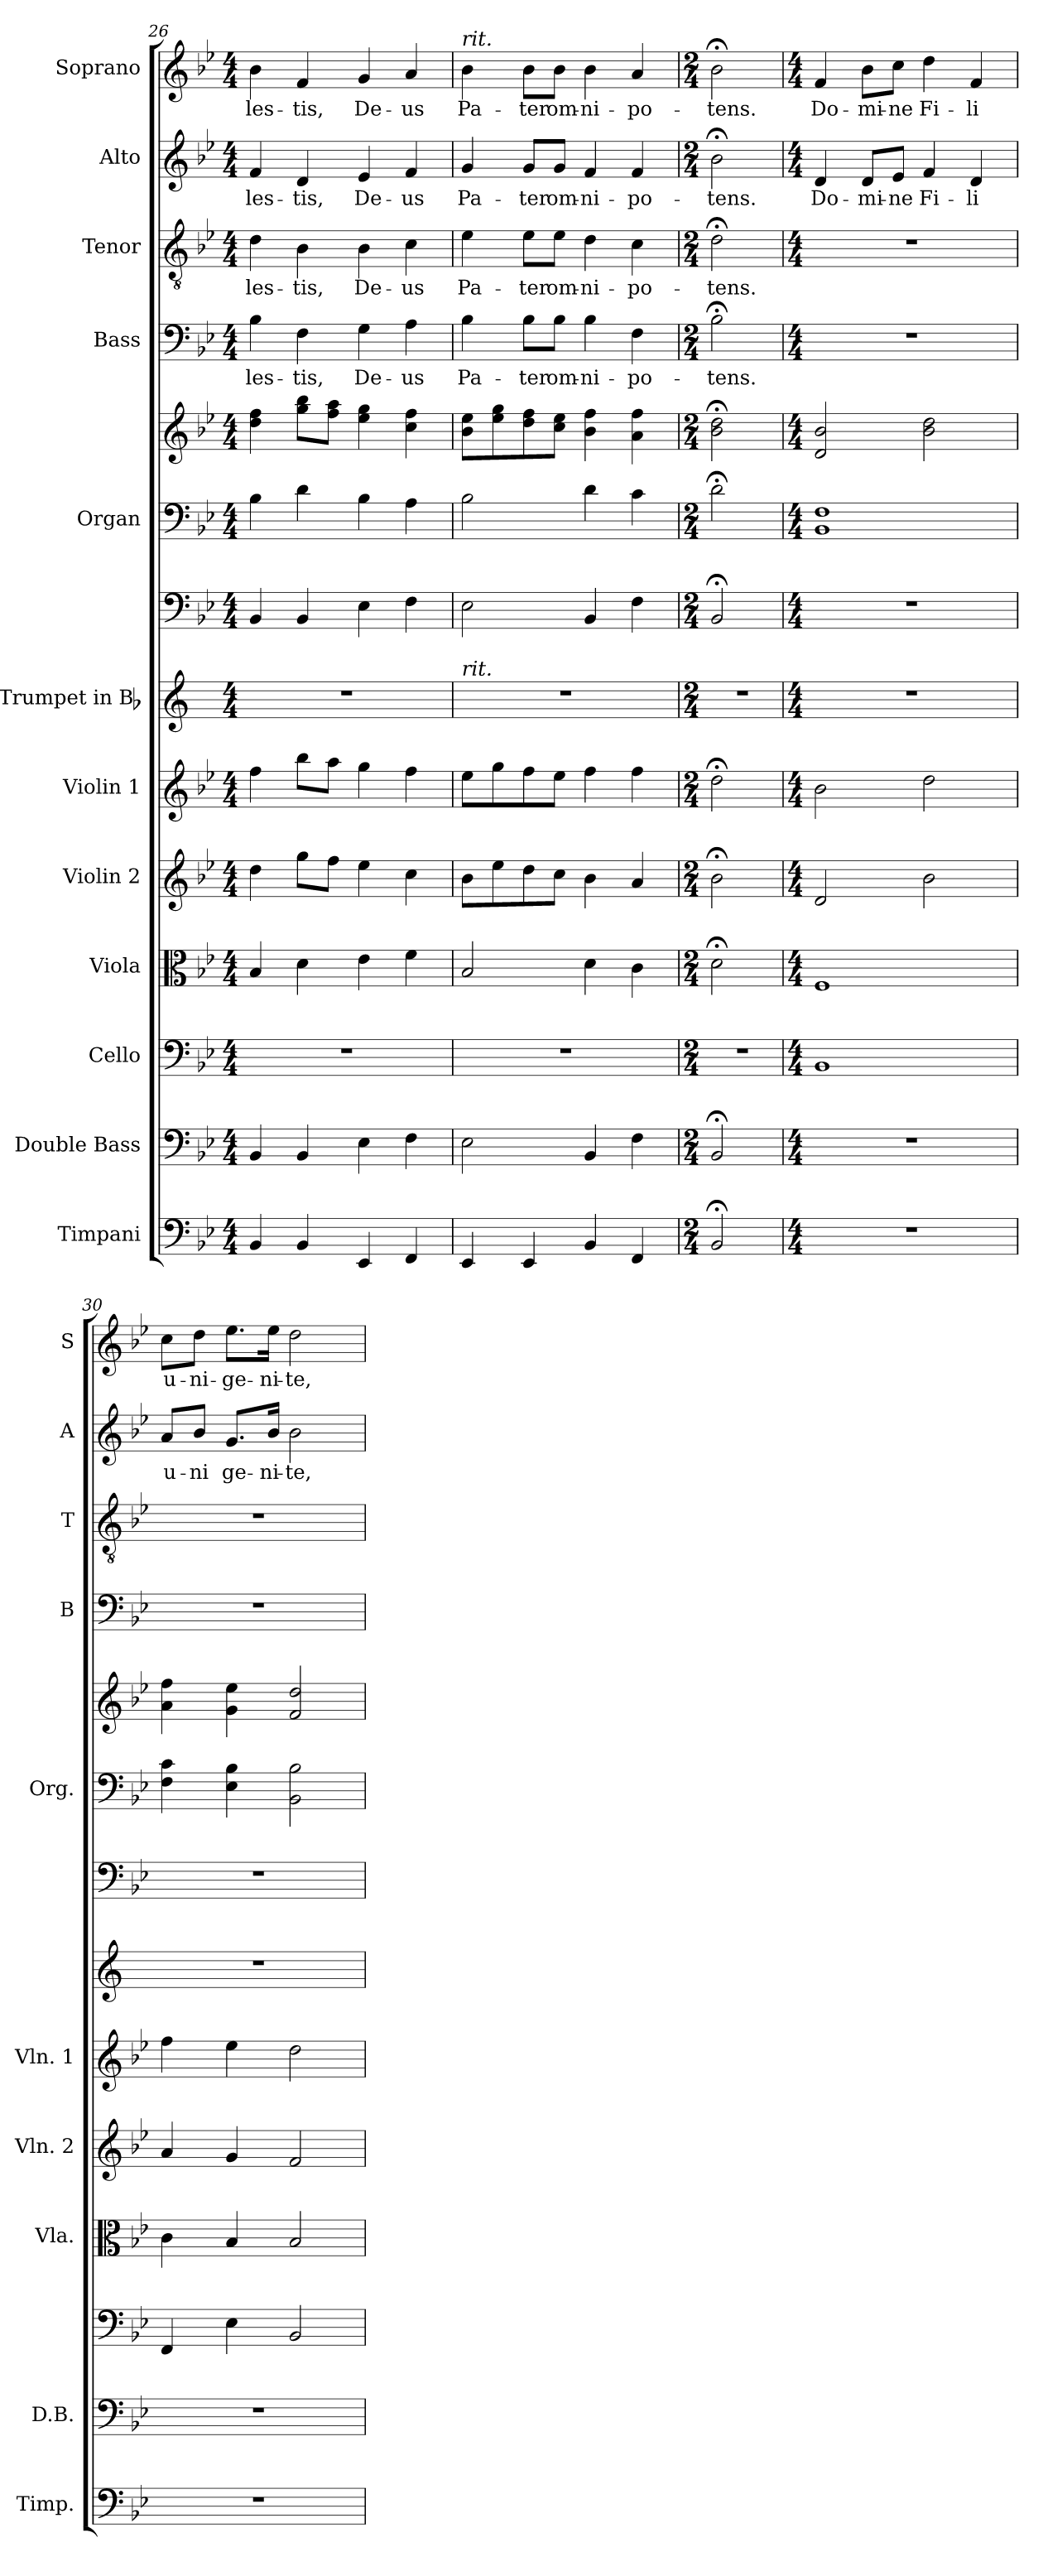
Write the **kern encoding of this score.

**kern	**kern	**kern	**kern	**kern	**kern	**kern	**kern	**kern	**kern	**kern	**text	**kern	**text	**kern	**text	**kern	**text
*part13	*part12	*part11	*part10	*part9	*part8	*part7	*part6	*part5	*part5	*part4	*part4	*part3	*part3	*part2	*part2	*part1	*part1
*staff14	*staff13	*staff12	*staff11	*staff10	*staff9	*staff8	*staff7	*staff6	*staff5	*staff4	*staff4	*staff3	*staff3	*staff2	*staff2	*staff1	*staff1
*I"Timpani	*I"Double Bass	*I"Cello	*I"Viola	*I"Violin 2	*I"Violin 1	*I"Trumpet in Bb	*	*I"Organ	*	*I"Bass	*	*I"Tenor	*	*I"Alto	*	*I"Soprano	*
*I'Timp.	*I'D.B.	*	*I'Vla.	*I'Vln. 2	*I'Vln. 1	*	*	*I'Org.	*	*I'B	*	*I'T	*	*I'A	*	*I'S	*
*clefF4	*clefF4	*clefF4	*clefC3	*clefG2	*clefG2	*clefG2	*clefF4	*clefF4	*clefG2	*clefF4	*	*clefGv2	*	*clefG2	*	*clefG2	*
*	*ITrd7c12	*	*	*	*	*ITrd1c2	*	*	*	*	*	*	*	*	*	*	*
*k[b-e-]	*k[b-e-]	*k[b-e-]	*k[b-e-]	*k[b-e-]	*k[b-e-]	*k[b-e-]	*k[b-e-]	*k[b-e-]	*k[b-e-]	*k[b-e-]	*	*k[b-e-]	*	*k[b-e-]	*	*k[b-e-]	*
*B-:	*B-:	*B-:	*B-:	*B-:	*B-:	*B-:	*B-:	*B-:	*B-:	*B-:	*	*B-:	*	*B-:	*	*B-:	*
*M4/4	*M4/4	*M4/4	*M4/4	*M4/4	*M4/4	*M4/4	*M4/4	*M4/4	*M4/4	*M4/4	*	*M4/4	*	*M4/4	*	*M4/4	*
=26	=26	=26	=26	=26	=26	=26	=26	=26	=26	=26	=26	=26	=26	=26	=26	=26	=26
!	!	!	!	!	!	!	!	!	!	!	!LO:LY:b	!	!LO:LY:b	!	!LO:LY:b	!	!LO:LY:b
4BB-/	4BBB-/	1r	4B-/	4dd\	4ff\	1r	4BB-/	4B-\	4dd\ 4ff\	4B-\	-les-	4d\	-les-	4f/	-les-	4b-\	-les-
!	!	!	!	!	!	!	!	!	!	!	!LO:LY:b	!	!LO:LY:b	!	!LO:LY:b	!	!LO:LY:b
4BB-/	4BBB-/	.	4d\	8gg\L	8bb-\L	.	4BB-/	4d\	8gg\ 8bb-\L	4F\	-tis,	4B-\	-tis,	4d/	-tis,	4f/	-tis,
.	.	.	.	8ff\J	8aa\J	.	.	.	8ff\ 8aa\J	.	.	.	.	.	.	.	.
!	!	!	!	!	!	!	!	!	!	!	!LO:LY:b	!	!LO:LY:b	!	!LO:LY:b	!	!LO:LY:b
4EE-/	4EE-\	.	4e-\	4ee-\	4gg\	.	4E-\	4B-\	4ee-\ 4gg\	4G\	De-	4B-\	De-	4e-/	De-	4g/	De-
!	!	!	!	!	!	!	!	!	!	!	!LO:LY:b	!	!LO:LY:b	!	!LO:LY:b	!	!LO:LY:b
4FF/	4FF\	.	4f\	4cc\	4ff\	.	4F\	4A\	4cc\ 4ff\	4A\	-us	4c\	-us	4f/	-us	4a/	-us
=27	=27	=27	=27	=27	=27	=27	=27	=27	=27	=27	=27	=27	=27	=27	=27	=27	=27
!	!	!	!	!	!	!	!	!	!	!	!	!	!	!	!	!LO:TX:a:i:t=rit.	!
!	!	!	!	!	!	!LO:TX:a:i:t=rit.	!	!	!	!	!	!	!	!	!	!	!
!	!	!	!	!	!	!	!	!	!	!	!LO:LY:b	!	!LO:LY:b	!	!LO:LY:b	!	!LO:LY:b
4EE-/	2EE-\	1r	2B-/	8b-\L	8ee-\L	1r	2E-\	2B-\	8b-\ 8ee-\L	4B-\	Pa-	4e-\	Pa-	4g/	Pa-	4b-\	Pa-
.	.	.	.	8ee-\	8gg\	.	.	.	8ee-\ 8gg\	.	.	.	.	.	.	.	.
!	!	!	!	!	!	!	!	!	!	!	!LO:LY:b	!	!LO:LY:b	!	!LO:LY:b	!	!LO:LY:b
4EE-/	.	.	.	8dd\	8ff\	.	.	.	8dd\ 8ff\	8B-\L	-ter	8e-\L	-ter	8g/L	-ter	8b-\L	-ter
!	!	!	!	!	!	!	!	!	!	!	!LO:LY:b	!	!LO:LY:b	!	!LO:LY:b	!	!LO:LY:b
.	.	.	.	8cc\J	8ee-\J	.	.	.	8cc\ 8ee-\J	8B-\J	om-	8e-\J	om-	8g/J	om-	8b-\J	om-
!	!	!	!	!	!	!	!	!	!	!	!LO:LY:b	!	!LO:LY:b	!	!LO:LY:b	!	!LO:LY:b
4BB-/	4BBB-/	.	4d\	4b-\	4ff\	.	4BB-/	4d\	4b-\ 4ff\	4B-\	-ni-	4d\	-ni-	4f/	-ni-	4b-\	-ni-
!	!	!	!	!	!	!	!	!	!	!	!LO:LY:b	!	!LO:LY:b	!	!LO:LY:b	!	!LO:LY:b
4FF/	4FF\	.	4c\	4a/	4ff\	.	4F\	4c\	4a\ 4ff\	4F\	-po-	4c\	-po-	4f/	-po-	4a/	-po-
!!LO:PB:g=z
=28	=28	=28	=28	=28	=28	=28	=28	=28	=28	=28	=28	=28	=28	=28	=28	=28	=28
*M2/4	*M2/4	*M2/4	*M2/4	*M2/4	*M2/4	*M2/4	*M2/4	*M2/4	*M2/4	*M2/4	*	*M2/4	*	*M2/4	*	*M2/4	*
!	!	!	!	!	!	!	!	!	!	!	!LO:LY:b	!	!LO:LY:b	!	!LO:LY:b	!	!LO:LY:b
2BB-;</	2BBB-;</	2r	2d;<\	2b-;<\	2dd;<\	2r	2BB-;</	2d;<\	2b-\;< 2dd\;<	2B-;<\	-tens.	2d;<\	-tens.	2b-;<\	-tens.	2b-;<\	-tens.
=29	=29	=29	=29	=29	=29	=29	=29	=29	=29	=29	=29	=29	=29	=29	=29	=29	=29
*M4/4	*M4/4	*M4/4	*M4/4	*M4/4	*M4/4	*M4/4	*M4/4	*M4/4	*M4/4	*M4/4	*	*M4/4	*	*M4/4	*	*M4/4	*
!	!	!	!	!	!	!	!	!	!	!	!	!	!	!	!LO:LY:b	!	!LO:LY:b
1r	1r	1BB-	1F	2d/	2b-\	1r	1r	1BB- 1F	2d/ 2b-/	1r	.	1r	.	4d/	Do-	4f/	Do-
!	!	!	!	!	!	!	!	!	!	!	!	!	!	!	!LO:LY:b	!	!LO:LY:b
.	.	.	.	.	.	.	.	.	.	.	.	.	.	8d/L	-mi-	8b-\L	-mi-
!	!	!	!	!	!	!	!	!	!	!	!	!	!	!	!LO:LY:b	!	!LO:LY:b
.	.	.	.	.	.	.	.	.	.	.	.	.	.	8e-/J	-ne	8cc\J	-ne
!	!	!	!	!	!	!	!	!	!	!	!	!	!	!	!LO:LY:b	!	!LO:LY:b
.	.	.	.	2b-\	2dd\	.	.	.	2b-\ 2dd\	.	.	.	.	4f/	Fi-	4dd\	Fi-
!	!	!	!	!	!	!	!	!	!	!	!	!	!	!	!LO:LY:b	!	!LO:LY:b
.	.	.	.	.	.	.	.	.	.	.	.	.	.	4d/	-li	4f/	-li
=30	=30	=30	=30	=30	=30	=30	=30	=30	=30	=30	=30	=30	=30	=30	=30	=30	=30
!	!	!	!	!	!	!	!	!	!	!	!	!	!	!	!LO:LY:b	!	!LO:LY:b
1r	1r	4FF/	4c\	4a/	4ff\	1r	1r	4F\ 4c\	4a\ 4ff\	1r	.	1r	.	8a/L	u-	8cc\L	u-
!	!	!	!	!	!	!	!	!	!	!	!	!	!	!	!LO:LY:b	!	!LO:LY:b
.	.	.	.	.	.	.	.	.	.	.	.	.	.	8b-/J	-ni	8dd\J	-ni-
!	!	!	!	!	!	!	!	!	!	!	!	!	!	!	!LO:LY:b	!	!LO:LY:b
.	.	4E-\	4B-/	4g/	4ee-\	.	.	4E-\ 4B-\	4g\ 4ee-\	.	.	.	.	8.g/L	ge-	8.ee-\L	-ge-
!	!	!	!	!	!	!	!	!	!	!	!	!	!	!	!LO:LY:b	!	!LO:LY:b
.	.	.	.	.	.	.	.	.	.	.	.	.	.	16b-/Jk	-ni-	16ee-\Jk	-ni-
!	!	!	!	!	!	!	!	!	!	!	!	!	!	!	!LO:LY:b	!	!LO:LY:b
.	.	2BB-/	2B-/	2f/	2dd\	.	.	2BB-\ 2B-\	2f/ 2dd/	.	.	.	.	2b-\	-te,	2dd\	-te,
=	=	=	=	=	=	=	=	=	=	=	=	=	=	=	=	=	=
*-	*-	*-	*-	*-	*-	*-	*-	*-	*-	*-	*-	*-	*-	*-	*-	*-	*-
